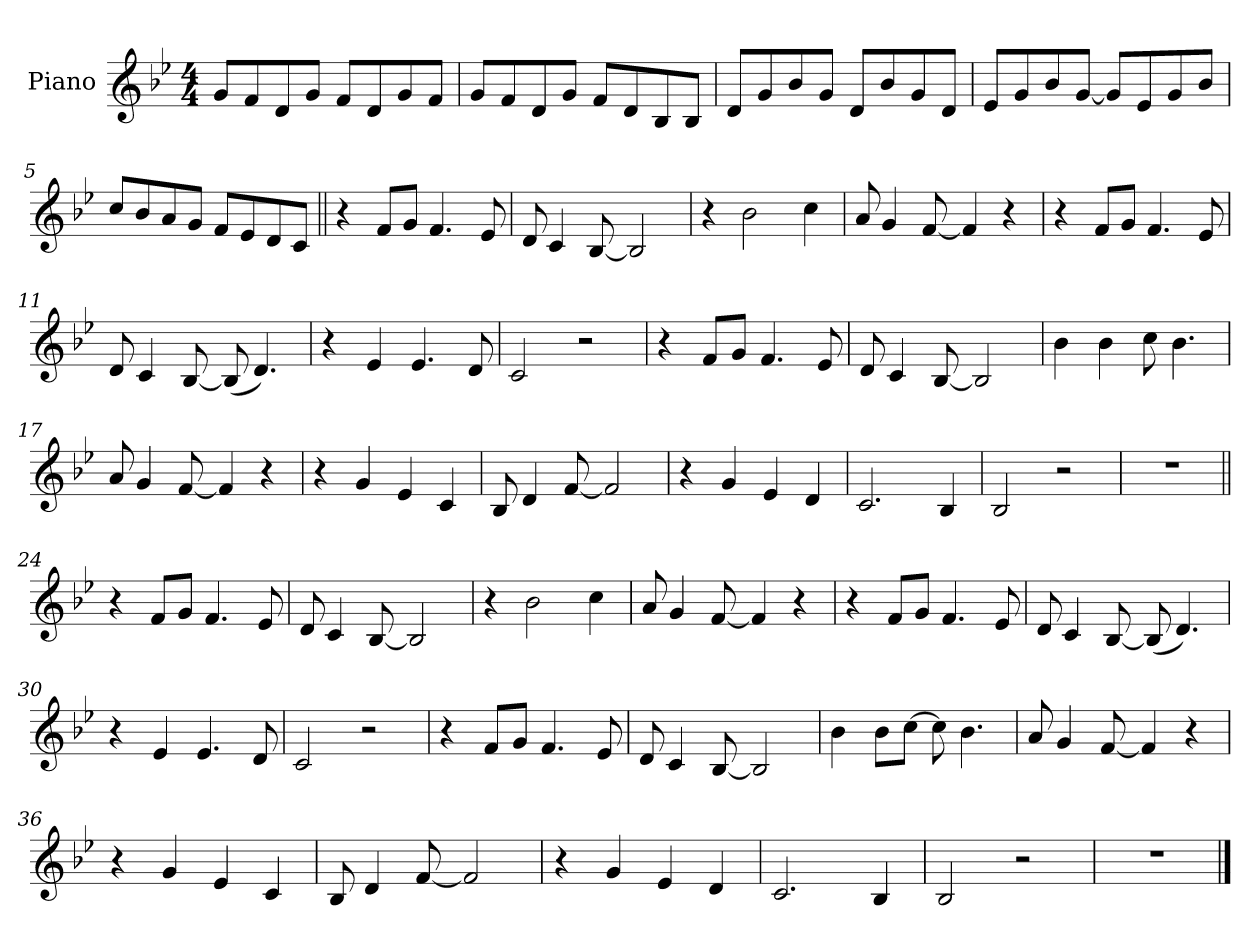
**kern
*part1
*staff1
*I"Piano
*I'Pno.
*clefG2
*k[b-e-]
*M4/4
*MM130
=1
8g!L
8f!
8d!
8g!J
8f!L
8d!
8g!
8f!J
=2
8g!L
8f!
8d!
8g!J
8f!L
8d!
8B-!
8B-!J
=3
8d!L
8g!
8b-!
8g!J
8d!L
8b-!
8g!
8d!J
=4
8e-!L
8g!
8b-!
[8g!J
8g!L]
8e-!
8g!
8b-!J
=5
8cc!L
8b-!
8a!
8g!J
8f!L
8e-!
8d!
8c!J
=6||
4r
8fL
8gJ
4.f
8e-
=7
8d
4c
[8B-
2B-]
=8
4r
2b-
4cc
=9
8a
4g
[8f
4f]
4r
=10
4r
8fL
8gJ
4.f
8e-
=11
8d
4c
[8B-
(8B-]
4.d)
=12
4r
4e-
4.e-
8d
=13
2c
2r
=14
4r
8fL
8gJ
4.f
8e-
=15
8d
4c
[8B-
2B-]
=16
4b-
4b-
8cc
4.b-
=17
8a
4g
[8f
4f]
4r
=18
4r
4g
4e-
4c
=19
8B-
4d
[8f
2f]
=20
4r
4g
4e-
4d
=21
2.c
4B-
=22
2B-
2r
=23
1r
=24||
4r
8fL
8gJ
4.f
8e-
=25
8d
4c
[8B-
2B-]
=26
4r
2b-
4cc
=27
8a
4g
[8f
4f]
4r
=28
4r
8fL
8gJ
4.f
8e-
=29
8d
4c
[8B-
(8B-]
4.d)
=30
4r
4e-
4.e-
8d
=31
2c
2r
=32
4r
8fL
8gJ
4.f
8e-
=33
8d
4c
[8B-
2B-]
=34
4b-
8b-L
[8ccJ
8cc]
4.b-
=35
8a
4g
[8f
4f]
4r
=36
4r
4g
4e-
4c
=37
8B-
4d
[8f
2f]
=38
4r
4g
4e-
4d
=39
2.c
4B-
=40
2B-
2r
=41
1r
==
*-
